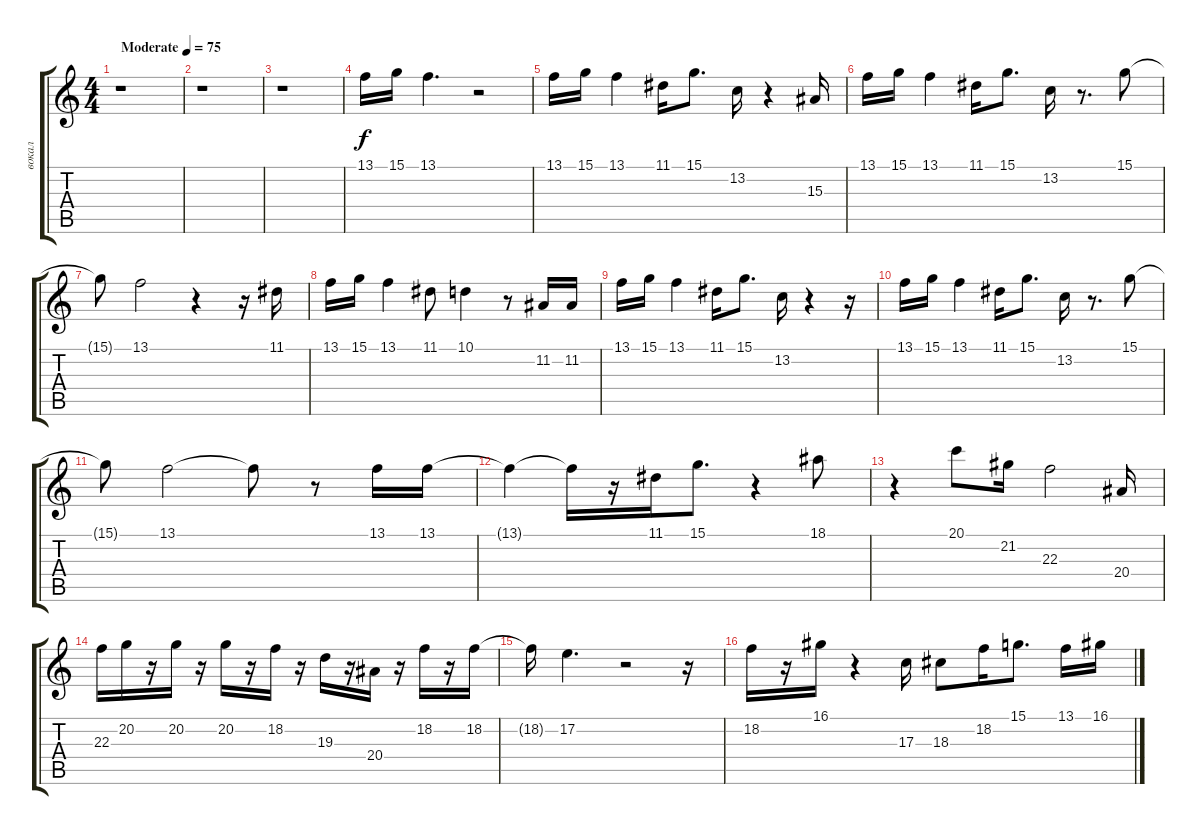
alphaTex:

\track ("вокал" "вокал") {instrument electricpiano1}
\staff {score tabs}
\tuning (E4 B3 G3 D3 A2 E2) {hide}
\ts (4 4)
\tempo (75 "Moderate")
\clef g2
\ks c
r.1{dy f instrument electricpiano1} |
r.1 |
r.1 |
13.1.16 15.1.16 13.1.4{d} r.2 |
13.1.16 15.1.16 13.1.4 11.1.16 15.1.8{d} 13.2.16 r.4 15.3.16 |
13.1.16 15.1.16 13.1.4 11.1.16 15.1.8{d} 13.2.16 r.8{d} 15.1.8 |
15.1{t}.8 13.1.2 r.4 r.16 11.1.16 |
13.1.16 15.1.16 13.1.4 11.1.8 10.1.4 r.8 11.2.16 11.2.16 |
13.1.16 15.1.16 13.1.4 11.1.16 15.1.8{d} 13.2.16 r.4 r.16 |
13.1.16 15.1.16 13.1.4 11.1.16 15.1.8{d} 13.2.16 r.8{d} 15.1.8 |
15.1{t}.8 13.1.2 13.1{t}.8 r.8 13.1.16 13.1.16 |
13.1{t}.4 13.1{t}.16 r.16 11.1.16 15.1.8{d} r.4 18.1.8 |
r.4 20.1.8 21.2.16 22.3.2 20.4.16 |
22.3.16 20.2.16 r.16 20.2.16 r.16 20.2.16 r.16 18.2.16 r.16 19.3.16 r.16 20.4.16 r.16 18.2.16 r.16 18.2.16 |
18.2{t}.16 17.2.4{d} r.2 r.16 |
18.2.16 r.16 16.1.16 r.4 17.3.16 18.3.8 18.2.16 15.1.8{d} 13.1.16 16.1.16
